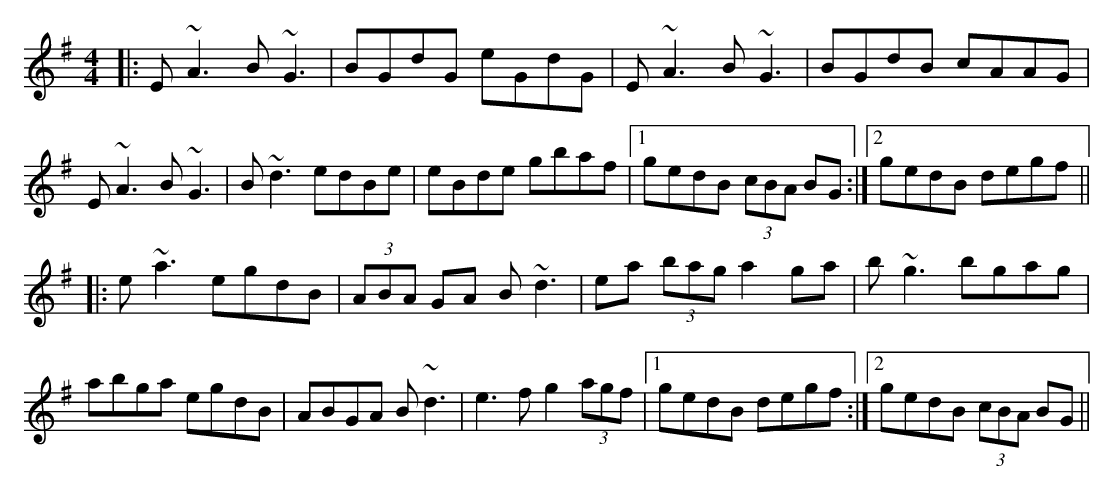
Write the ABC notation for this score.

X:1
M:4/4
K:Ador
|:E~A3 B~G3|BGdG eGdG|E~A3 B~G3|BGdB cAAG|
E~A3 B~G3|B~d3 edBe|eBde gbaf|1 gedB (3cBA BG:|2 gedB degf||
|:e~a3 egdB|(3ABA GA B~d3|ea (3bag a2 ga|b~g3 bgag|
abga egdB|ABGA B~d3|e3 f g2 (3agf|1 gedB degf:|2 gedB (3cBA BG||
